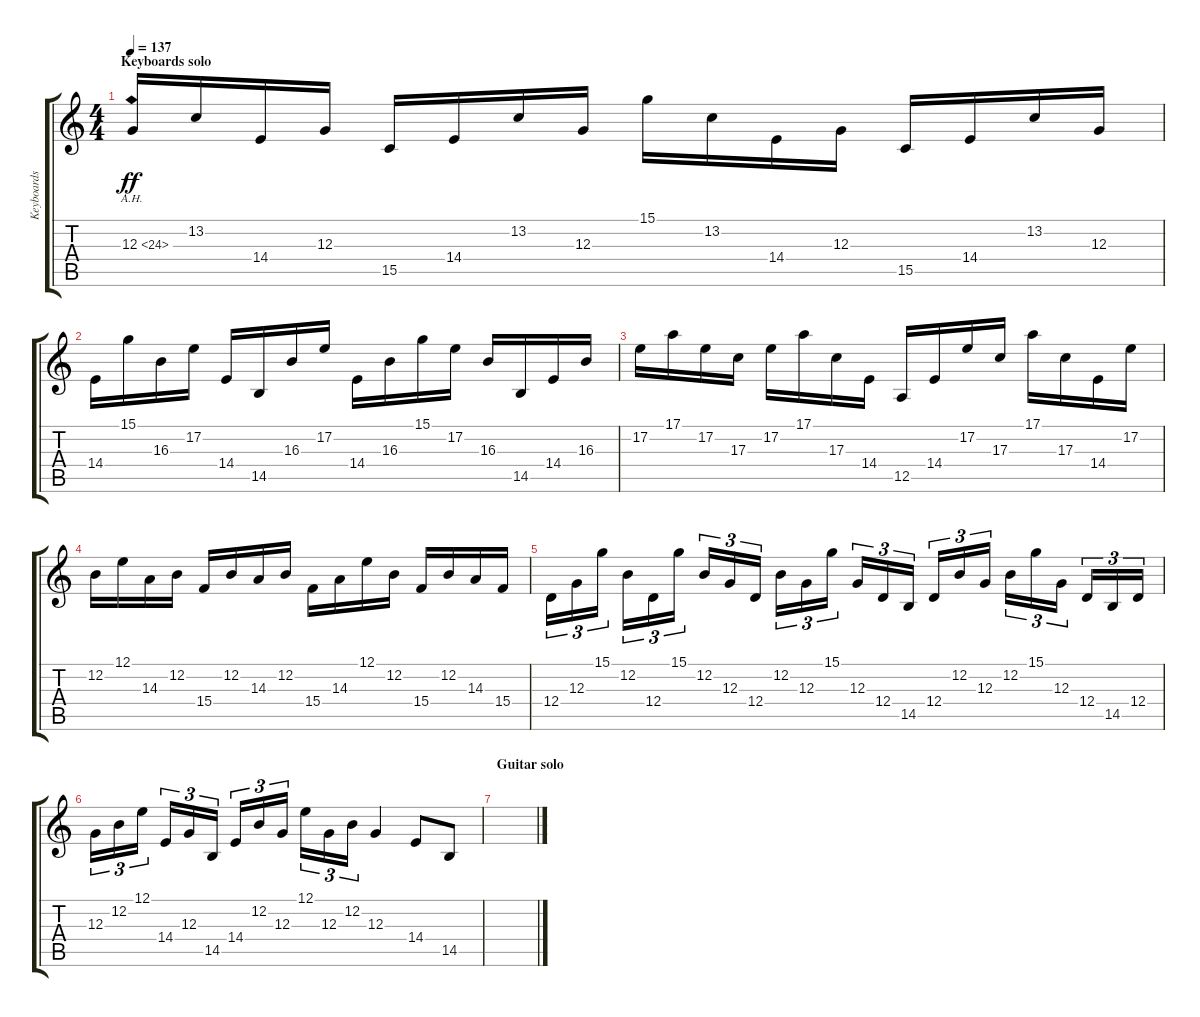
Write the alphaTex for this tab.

\track ("Keyboards 2" "Keyboards ") {instrument harpsichord}
\staff {score tabs}
\tuning (E4 B3 G3 D3 A2 E2) {hide}
\ts (4 4)
\section ("" "Keyboards solo")
\tempo 137
\clef g2
\ks c
12.3{ah 12}.16{dy ff balance 16 instrument lead1square} 13.2.16 14.4.16 12.3.16 15.5.16 14.4.16 13.2.16 12.3.16 15.1.16 13.2.16 14.4.16 12.3.16 15.5.16 14.4.16 13.2.16 12.3.16 |
14.4.16 15.1.16 16.3.16 17.2.16 14.4.16 14.5.16 16.3.16 17.2.16 14.4.16 16.3.16 15.1.16 17.2.16 16.3.16 14.5.16 14.4.16 16.3.16 |
17.2.16 17.1.16 17.2.16 17.3.16 17.2.16 17.1.16 17.3.16 14.4.16 12.5.16 14.4.16 17.2.16 17.3.16 17.1.16 17.3.16 14.4.16 17.2.16 |
12.2.16 12.1.16 14.3.16 12.2.16 15.4.16 12.2.16 14.3.16 12.2.16 15.4.16 14.3.16 12.1.16 12.2.16 15.4.16 12.2.16 14.3.16 15.4.16 |
12.4.16{tu (3 2)} 12.3.16{tu (3 2)} 15.1.16{tu (3 2)} 12.2.16{tu (3 2)} 12.4.16{tu (3 2)} 15.1.16{tu (3 2)} 12.2.16{tu (3 2)} 12.3.16{tu (3 2)} 12.4.16{tu (3 2)} 12.2.16{tu (3 2)} 12.3.16{tu (3 2)} 15.1.16{tu (3 2)} 12.3.16{tu (3 2)} 12.4.16{tu (3 2)} 14.5.16{tu (3 2)} 12.4.16{tu (3 2)} 12.2.16{tu (3 2)} 12.3.16{tu (3 2)} 12.2.16{tu (3 2)} 15.1.16{tu (3 2)} 12.3.16{tu (3 2)} 12.4.16{tu (3 2)} 14.5.16{tu (3 2)} 12.4.16{tu (3 2)} |
12.3.16{tu (3 2)} 12.2.16{tu (3 2)} 12.1.16{tu (3 2)} 14.4.16{tu (3 2)} 12.3.16{tu (3 2)} 14.5.16{tu (3 2)} 14.4.16{tu (3 2)} 12.2.16{tu (3 2)} 12.3.16{tu (3 2)} 12.1.16{tu (3 2)} 12.3.16{tu (3 2)} 12.2.16{tu (3 2)} 12.3.4 14.4.8 14.5.8 |
\section ("" "Guitar solo")
